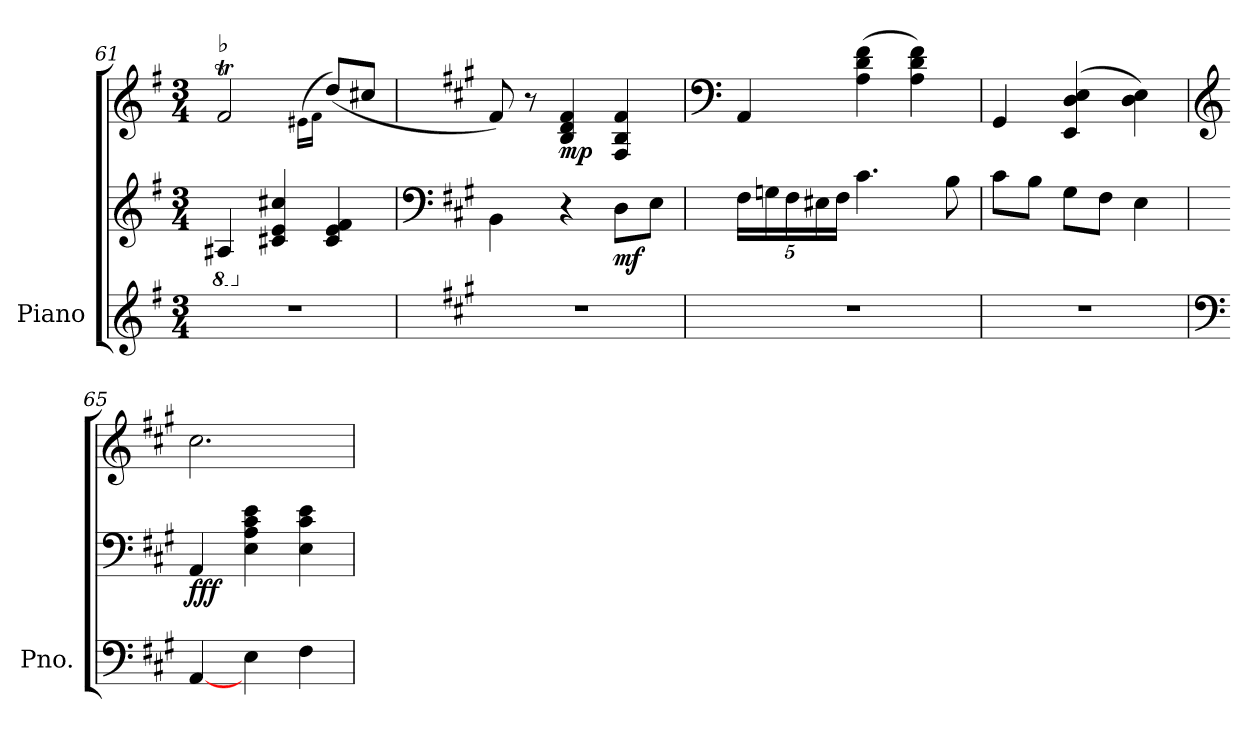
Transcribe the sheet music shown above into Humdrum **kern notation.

**kern	**kern	**kern	**dynam
*part1	*part1	*part1	*part1
*staff3	*staff2	*staff1	*staff1/2/3
*I"Piano	*	*	*
*I'Pno.	*	*	*
*clefG2	*clefG2	*clefG2	*
*k[f#]	*k[f#]	*k[f#]	*
*M3/4	*M3/4	*M3/4	*
*	*8ba	*	*
=61	=61	=61	=61
!	!	!LO:TX:a:t=♭	!
2.r	4AA#X/	2f#t/	.
*	*X8ba	*	*
.	4c#X/ 4e/ 4cc#X/	.	.
.	.	(<16qe#X\LL	.
.	.	16qf#\JJ	.
.	4c#/ 4e/ 4f#/	(<8dd/L)	.
.	.	8cc#X/J	.
=62	=62	=62	=62
*	*clefF4	*	*
*k[f#c#g#]	*k[f#c#g#]	*k[f#c#g#]	*
2.r	4BB\	8f#/)	.
.	.	8r	.
!	!	!	!LO:DY:b
.	4r	4B/ 4d/ 4f#/	mp
!	!	!	!LO:DY:b=2
.	8D\L	4F#/ 4B/ 4f#/	mf
.	8E\J	.	.
=63	=63	=63	=63
*	*	*clefF4	*
*	*Xbrackettup	*	*
2.r	20F#\LL	4AA/	.
.	20Gn\	.	.
.	20F#\	.	.
.	20E#X\	.	.
.	20F#\JJ	.	.
.	4.c#\	(>4A\ 4d\ 4f#\	.
.	.	4A\ 4d\ 4f#\)	.
.	8B\	.	.
=64	=64	=64	=64
2.r	8c#\L	4GG#/	.
.	8B\J	.	.
.	8G#\L	(>4EE/ 4D/ 4E/	.
.	8F#\J	.	.
.	4E\	4D\ 4E\)	.
=65	=65	=65	=65
*clefF4	*	*clefG2	*
!	!	!	!LO:DY:b=2
!	!	!	!LO:DY:n=1:b
[4AA/	4AA/	2.cc#\	f ff
4E\	4E\ 4A\ 4c#\ 4e\	.	.
4F#\	4E\ 4c#\ 4e\	.	.
=	=	=	=
*-	*-	*-	*-
